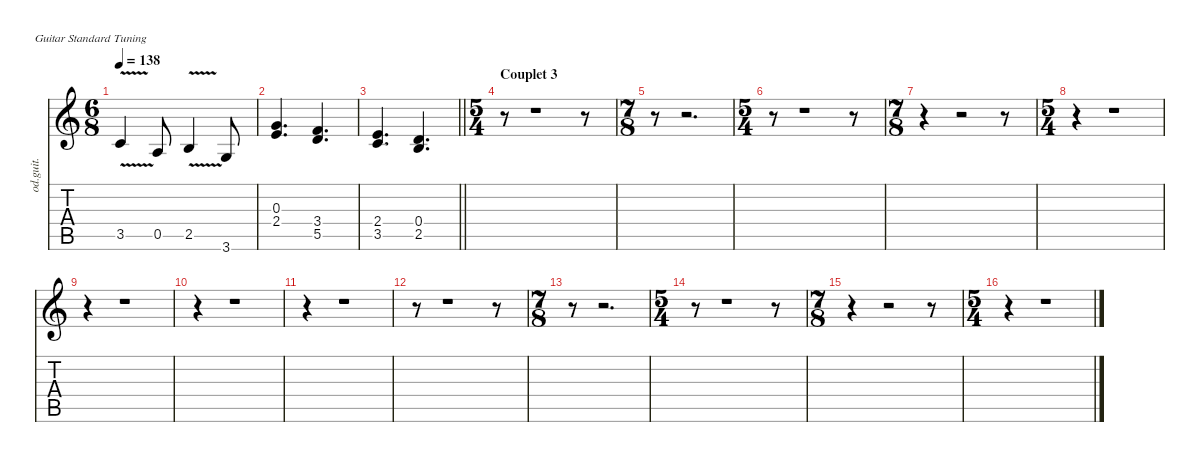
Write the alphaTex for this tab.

\defaultSystemsLayout 4
\hideDynamics
\bracketExtendMode nobrackets
\track ("Hichem" "od.guit.") {mute instrument overdrivenguitar}
\staff {score tabs}
\tuning (E4 B3 G3 D3 A2 E2)
\ts (6 8)
\tempo 138
\clef g2
\ks aminor
3.5{v}.4{dy f beam Up} 0.5.8{beam Up} 2.5{v}.4{beam Up} 3.6.8{beam Up} |
(0.3 2.4).4{d beam Up} (3.4 5.5).4{d beam Up} |
\barLineRight lightlight
(2.4 3.5).4{d beam Up} (0.4 2.5).4{d beam Up} |
\ts (5 4)
\beaming (8 6 4)
\section ("" "Couplet 3")
r.8{beam Down} r.1{beam Down} r.8{beam Down} |
\ts (7 8)
\beaming (8 3 2 2)
r.8{beam Down} r.2{d beam Down} |
\ts (5 4)
\beaming (8 6 4)
r.8{beam Down} r.1{beam Down} r.8{beam Down} |
\ts (7 8)
\beaming (8 6 4)
r.4{beam Down} r.2{beam Down} r.8{beam Down} |
\ts (5 4)
\beaming (8 6 4)
r.4{beam Down} r.1{beam Down} |
r.4{beam Down} r.1{beam Down} |
r.4{beam Down} r.1{beam Down} |
r.4{beam Down} r.1{beam Down} |
r.8{beam Down} r.1{beam Down} r.8{beam Down} |
\ts (7 8)
\beaming (8 3 2 2)
r.8{beam Down} r.2{d beam Down} |
\ts (5 4)
\beaming (8 6 4)
r.8{beam Down} r.1{beam Down} r.8{beam Down} |
\ts (7 8)
\beaming (8 6 4)
r.4{beam Down} r.2{beam Down} r.8{beam Down} |
\ts (5 4)
\beaming (8 6 4)
r.4{beam Down} r.1{beam Down}
